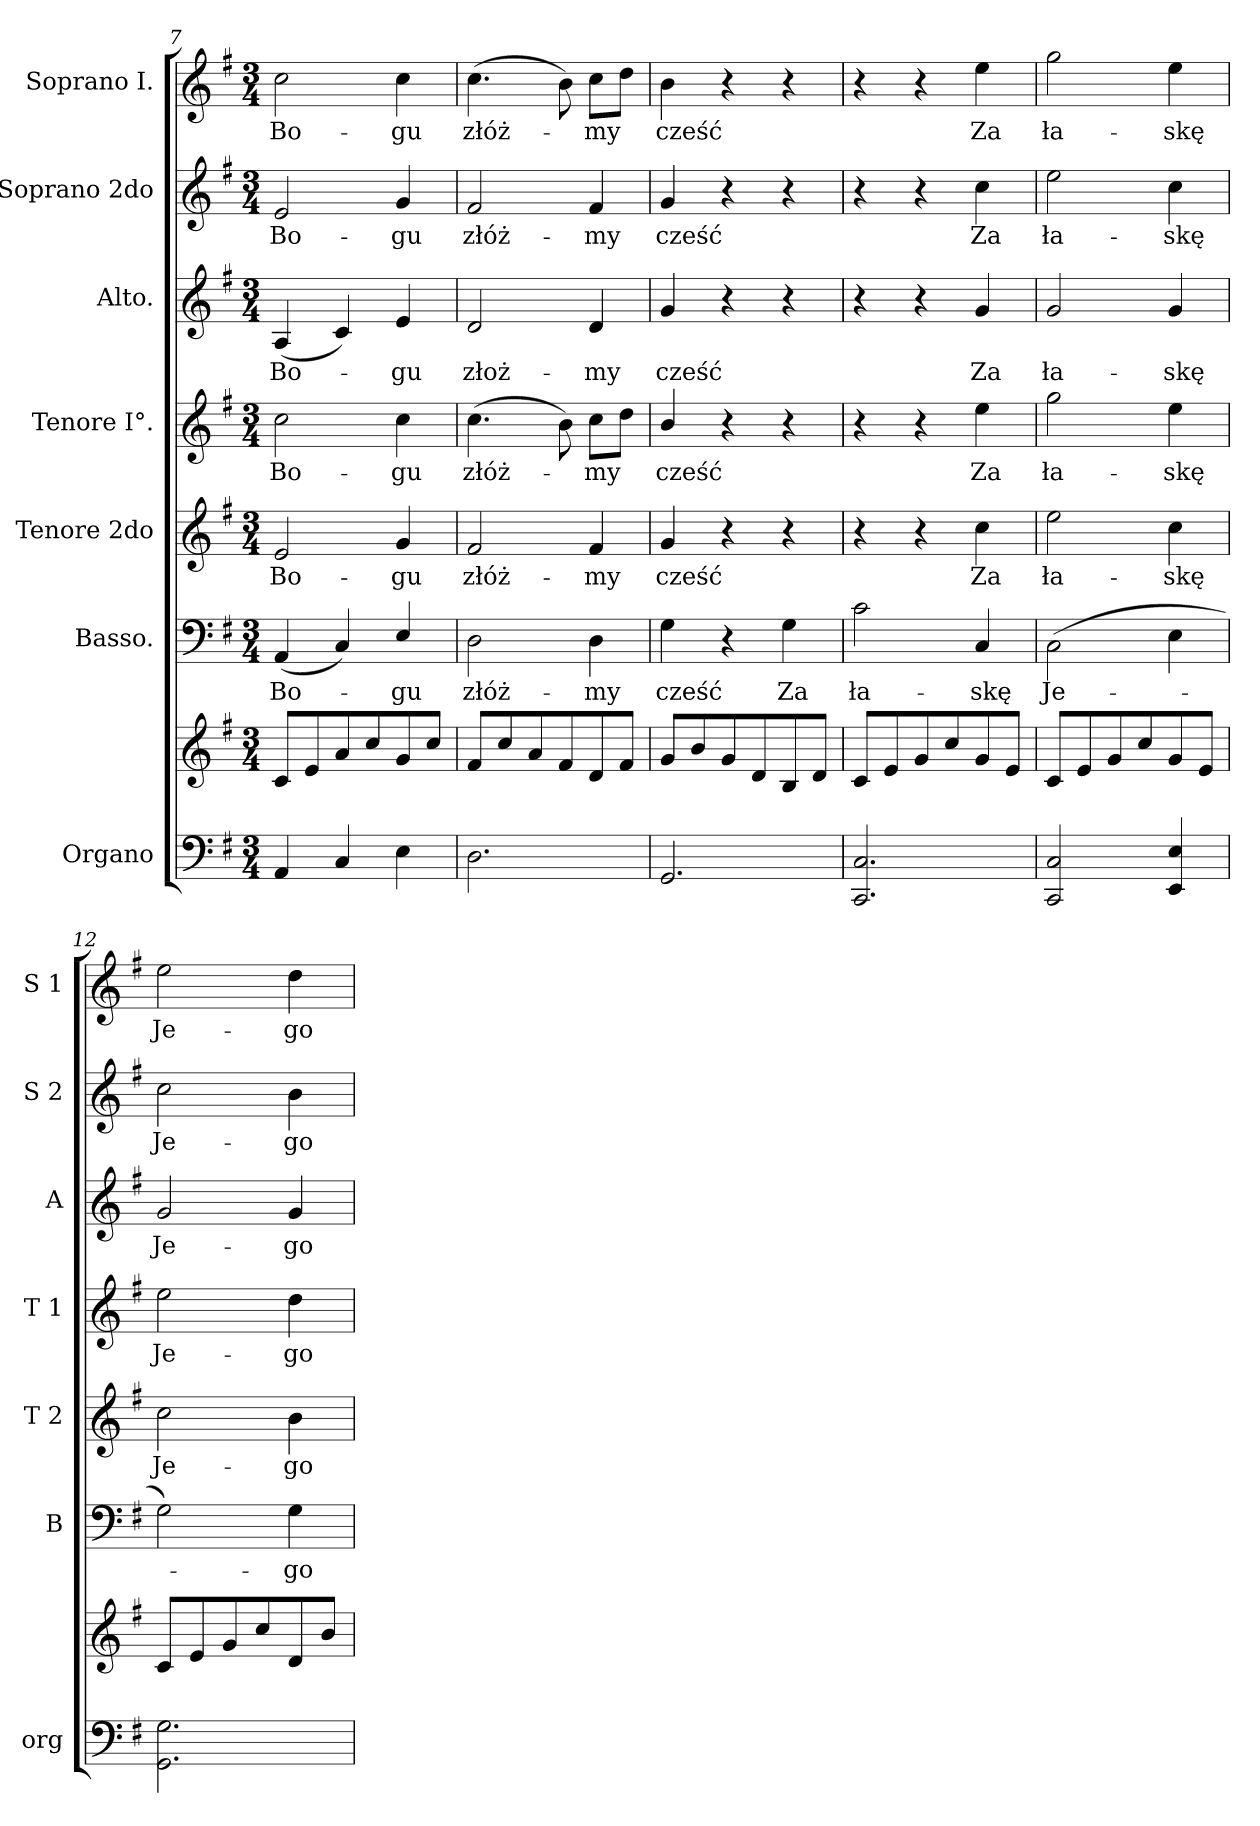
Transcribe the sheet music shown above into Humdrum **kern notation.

**kern	**kern	**kern	**text	**kern	**text	**kern	**text	**kern	**text	**kern	**text	**kern	**text
*part7	*part7	*part6	*part6	*part5	*part5	*part4	*part4	*part3	*part3	*part2	*part2	*part1	*part1
*staff8	*staff7	*staff6	*staff6	*staff5	*staff5	*staff4	*staff4	*staff3	*staff3	*staff2	*staff2	*staff1	*staff1
*I"Organo	*	*I"Basso.	*	*I"Tenore 2do	*	*I"Tenore I°.	*	*I"Alto.	*	*I"Soprano 2do	*	*I"Soprano I.	*
*I'org	*	*I'B	*	*I'T 2	*	*I'T 1	*	*I'A	*	*I'S 2	*	*I'S 1	*
*clefF4	*clefG2	*clefF4	*	*clefG2	*	*clefG2	*	*clefG2	*	*clefG2	*	*clefG2	*
*	*	*	*	*ITrd8c12	*	*ITrd8c12	*	*	*	*	*	*	*
*k[f#]	*k[f#]	*k[f#]	*	*k[f#]	*	*k[f#]	*	*k[f#]	*	*k[f#]	*	*k[f#]	*
*G:	*G:	*G:	*	*G:	*	*G:	*	*G:	*	*G:	*	*G:	*
*M3/4	*M3/4	*M3/4	*	*M3/4	*	*M3/4	*	*M3/4	*	*M3/4	*	*M3/4	*
=7	=7	=7	=7	=7	=7	=7	=7	=7	=7	=7	=7	=7	=7
4AA/	8c/L	(4AA/	Bo-	2E/	Bo-	2c\	Bo-	(4A/	Bo-	2e/	Bo-	2cc\	Bo-
.	8e/	.	.	.	.	.	.	.	.	.	.	.	.
4C/	8a/	4C/)	.	.	.	.	.	4c/)	.	.	.	.	.
.	8cc/	.	.	.	.	.	.	.	.	.	.	.	.
4E\	8g/	4E/	-gu	4G/	-gu	4c\	-gu	4e/	-gu	4g/	-gu	4cc\	-gu
.	8cc/J	.	.	.	.	.	.	.	.	.	.	.	.
=8	=8	=8	=8	=8	=8	=8	=8	=8	=8	=8	=8	=8	=8
2.D\	8f#/L	2D\	złóż-	2F#/	złóż-	(4.c\	złóż-	2d/	złoż-	2f#/	złóż-	(4.cc\	złóż-
.	8cc/	.	.	.	.	.	.	.	.	.	.	.	.
.	8a/	.	.	.	.	.	.	.	.	.	.	.	.
.	8f#/	.	.	.	.	8B\)	.	.	.	.	.	8b\)	.
.	8d/	4D\	-my	4F#/	-my	8c\L	-my	4d/	-my	4f#/	-my	8cc\L	-my
.	8f#/J	.	.	.	.	8d\J	.	.	.	.	.	8dd\J	.
=9	=9	=9	=9	=9	=9	=9	=9	=9	=9	=9	=9	=9	=9
2.GG/	8g/L	4G\	cześć	4G/	cześć	4B/	cześć	4g/	cześć	4g/	cześć	4b\	cześć
.	8b/	.	.	.	.	.	.	.	.	.	.	.	.
.	8g/	4r	.	4r	.	4r	.	4r	.	4r	.	4r	.
.	8d/	.	.	.	.	.	.	.	.	.	.	.	.
.	8B/	4G\	Za	4r	.	4r	.	4r	.	4r	.	4r	.
.	8d/J	.	.	.	.	.	.	.	.	.	.	.	.
=10	=10	=10	=10	=10	=10	=10	=10	=10	=10	=10	=10	=10	=10
2.CC/ 2.C/	8c/L	2c\	ła-	4r	.	4r	.	4r	.	4r	.	4r	.
.	8e/	.	.	.	.	.	.	.	.	.	.	.	.
.	8g/	.	.	4r	.	4r	.	4r	.	4r	.	4r	.
.	8cc/	.	.	.	.	.	.	.	.	.	.	.	.
.	8g/	4C/	-skę	4c\	Za	4e\	Za	4g/	Za	4cc\	Za	4ee\	Za
.	8e/J	.	.	.	.	.	.	.	.	.	.	.	.
=11	=11	=11	=11	=11	=11	=11	=11	=11	=11	=11	=11	=11	=11
2CC/ 2C/	8c/L	(2C\	Je-	2e\	ła-	2g\	ła-	2g/	ła-	2ee\	ła-	2gg\	ła-
.	8e/	.	.	.	.	.	.	.	.	.	.	.	.
.	8g/	.	.	.	.	.	.	.	.	.	.	.	.
.	8cc/	.	.	.	.	.	.	.	.	.	.	.	.
4EE/ 4E/	8g/	4E\	.	4c\	-skę	4e\	-skę	4g/	-skę	4cc\	-skę	4ee\	-skę
.	8e/J	.	.	.	.	.	.	.	.	.	.	.	.
=12	=12	=12	=12	=12	=12	=12	=12	=12	=12	=12	=12	=12	=12
2.GG\ 2.G\	8c/L	2G\)	.	2c\	Je-	2e\	Je-	2g/	Je-	2cc\	Je-	2ee\	Je-
.	8e/	.	.	.	.	.	.	.	.	.	.	.	.
.	8g/	.	.	.	.	.	.	.	.	.	.	.	.
.	8cc/	.	.	.	.	.	.	.	.	.	.	.	.
.	8d/	4G\	-go	4B\	-go	4d\	-go	4g/	-go	4b\	-go	4dd\	-go
.	8b/J	.	.	.	.	.	.	.	.	.	.	.	.
=	=	=	=	=	=	=	=	=	=	=	=	=	=
*-	*-	*-	*-	*-	*-	*-	*-	*-	*-	*-	*-	*-	*-
